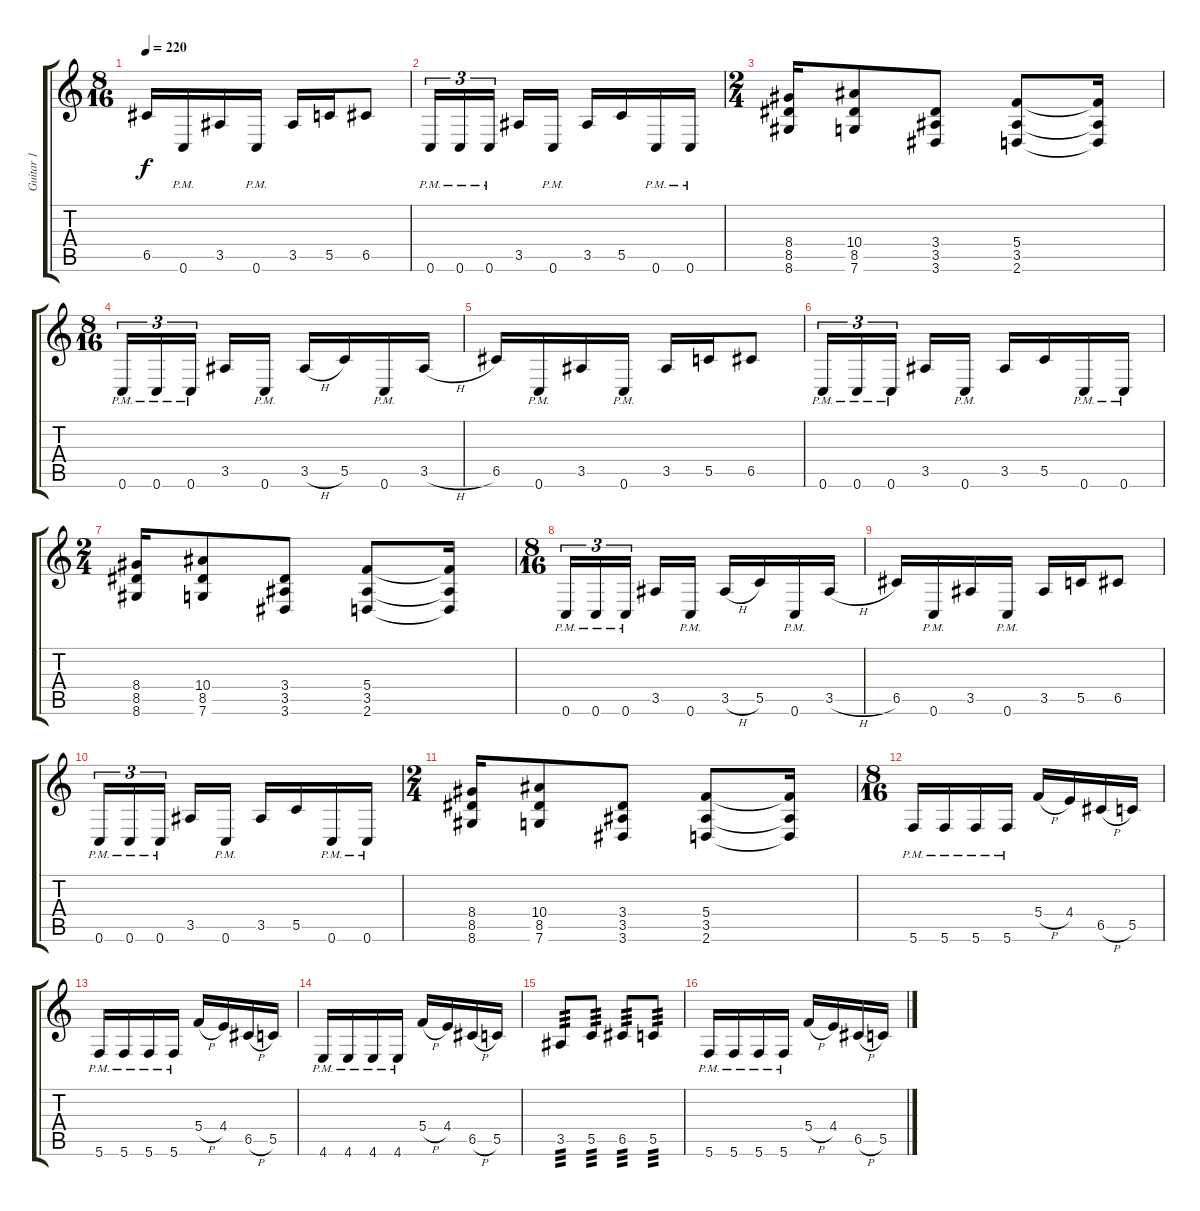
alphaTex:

\track ("Guitar 1" "Guitar 1") {instrument distortionguitar}
\staff {score tabs}
\tuning (D4 A3 F3 C3 G2 C2) {hide}
\ts (8 16)
\tempo 220
\clef g2
\ks c
6.5.16{dy f} 0.6{pm}.16 3.5.16 0.6{pm}.16 3.5.16 5.5.16 6.5.8 |
0.6{pm}.16{tu (3 2)} 0.6{pm}.16{tu (3 2)} 0.6{pm}.16{tu (3 2)} 3.5.16 0.6{pm}.16 3.5.16 5.5.16 0.6{pm}.16 0.6{pm}.16 |
\ts (2 4)
(8.4 8.5 8.6).16 (10.4 8.5 7.6).8 (3.4 3.5 3.6).8 (5.4 3.5 2.6).8 (5.4{t} 3.5{t} 2.6{t}).16 |
\ts (8 16)
0.6{pm}.16{tu (3 2)} 0.6{pm}.16{tu (3 2)} 0.6{pm}.16{tu (3 2)} 3.5.16 0.6{pm}.16 3.5{h}.16 5.5.16 0.6{pm}.16 3.5{h}.16 |
6.5.16 0.6{pm}.16 3.5.16 0.6{pm}.16 3.5.16 5.5.16 6.5.8 |
0.6{pm}.16{tu (3 2)} 0.6{pm}.16{tu (3 2)} 0.6{pm}.16{tu (3 2)} 3.5.16 0.6{pm}.16 3.5.16 5.5.16 0.6{pm}.16 0.6{pm}.16 |
\ts (2 4)
(8.4 8.5 8.6).16 (10.4 8.5 7.6).8 (3.4 3.5 3.6).8 (5.4 3.5 2.6).8 (5.4{t} 3.5{t} 2.6{t}).16 |
\ts (8 16)
0.6{pm}.16{tu (3 2)} 0.6{pm}.16{tu (3 2)} 0.6{pm}.16{tu (3 2)} 3.5.16 0.6{pm}.16 3.5{h}.16 5.5.16 0.6{pm}.16 3.5{h}.16 |
6.5.16 0.6{pm}.16 3.5.16 0.6{pm}.16 3.5.16 5.5.16 6.5.8 |
0.6{pm}.16{tu (3 2)} 0.6{pm}.16{tu (3 2)} 0.6{pm}.16{tu (3 2)} 3.5.16 0.6{pm}.16 3.5.16 5.5.16 0.6{pm}.16 0.6{pm}.16 |
\ts (2 4)
(8.4 8.5 8.6).16 (10.4 8.5 7.6).8 (3.4 3.5 3.6).8 (5.4 3.5 2.6).8 (5.4{t} 3.5{t} 2.6{t}).16 |
\ts (8 16)
5.6{pm}.16 5.6{pm}.16 5.6{pm}.16 5.6{pm}.16 5.4{h}.16 4.4.16 6.5{h}.16 5.5.16 |
5.6{pm}.16 5.6{pm}.16 5.6{pm}.16 5.6{pm}.16 5.4{h}.16 4.4.16 6.5{h}.16 5.5.16 |
4.6{pm}.16 4.6{pm}.16 4.6{pm}.16 4.6{pm}.16 5.4{h}.16 4.4.16 6.5{h}.16 5.5.16 |
3.5.8{tp 3} 5.5.8{tp 3} 6.5.8{tp 3} 5.5.8{tp 3} |
5.6{pm}.16 5.6{pm}.16 5.6{pm}.16 5.6{pm}.16 5.4{h}.16 4.4.16 6.5{h}.16 5.5.16
